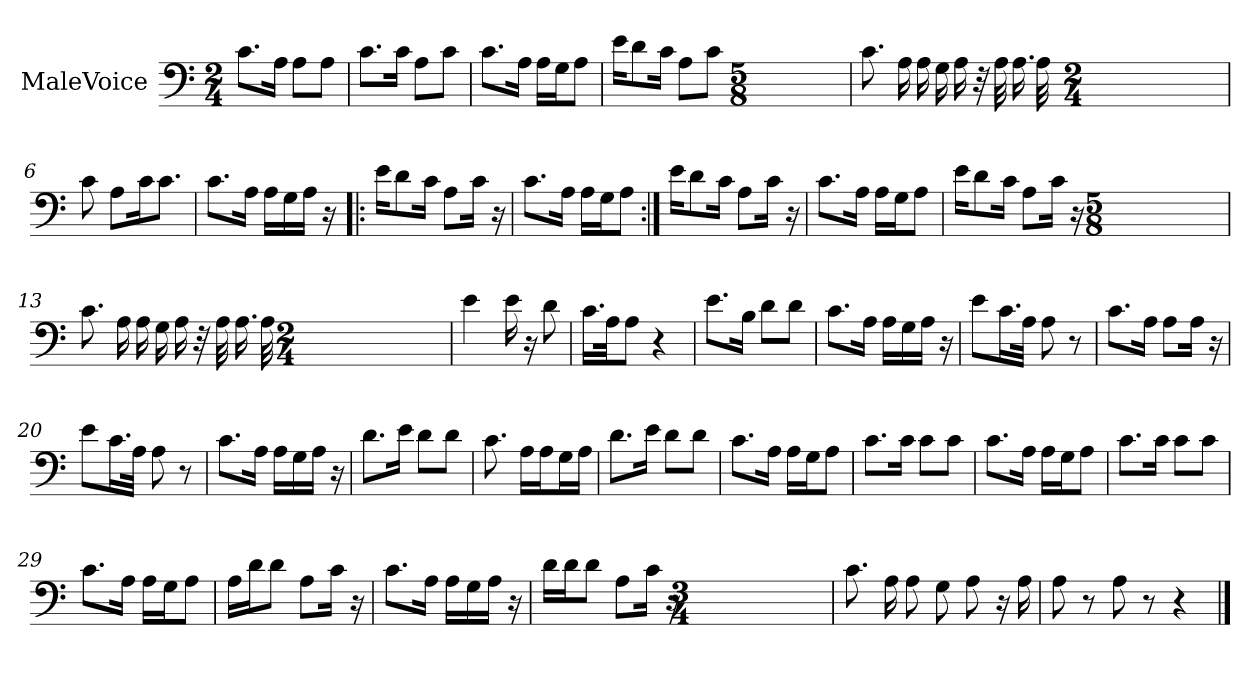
**kern
*part1
*staff1
*I"MaleVoice
*clefF4
*k[]
*M2/4
*MM63
=1
8.c\L
16A\Jk
8A\L
8A\J
=2
8.c\L
16c\Jk
8A\L
8c\J
=3
8.c\L
16A\Jk
16A\LL
16G\J
8A\J
=4
16e\KL
8d\
16c\Jk
8A\L
8c\J
*M5/8
=5
8.c
16A
16A
16G
16A
32r
32A
16.A
32A
*M2/4
=6
8c
8A\L
16c\K
8.c\J
=7
8.c\L
16A\Jk
16A\LL
16G\
16A\JJ
16r
=8!|:
16e\KL
8d\
16c\Jk
8A\L
16c\Jk
16r
=9
8.c\L
16A\Jk
16A\LL
16G\J
8A\J
=10:|!
16e\KL
8d\
16c\Jk
8A\L
16c\Jk
16r
=11
8.c\L
16A\Jk
16A\LL
16G\J
8A\J
=12
16e\KL
8d\
16c\Jk
8A\L
16c\Jk
16r
*M5/8
=13
8.c
16A
16A
16G
16A
32r
32A
16.A
32A
*M2/4
=14
4e
16e
16r
8d
=15
16.c\LL
32A\Jk
8A\J
4r
=16
8.e\L
16B\Jk
8d\L
8d\J
=17
8.c\L
16A\Jk
16A\LL
16G\
16A\JJ
16r
=18
8e\L
16.c\L
32A\JJk
8A
8r
=19
8.c\L
16A\Jk
8A\L
16A\Jk
16r
=20
8e\L
16.c\L
32A\JJk
8A
8r
=21
8.c\L
16A\Jk
16A\LL
16G\
16A\JJ
16r
=22
8.d\L
16e\Jk
8d\L
8d\J
=23
8.c
16A\LL
16A\J
16G\L
16A\JJ
=24
8.d\L
16e\Jk
8d\L
8d\J
=25
8.c\L
16A\Jk
16A\LL
16G\J
8A\J
=26
8.c\L
16c\Jk
8c\L
8c\J
=27
8.c\L
16A\Jk
16A\LL
16G\J
8A\J
=28
8.c\L
16c\Jk
8c\L
8c\J
=29
8.c\L
16A\Jk
16A\LL
16G\J
8A\J
=30
16A\LL
16d\J
8d\J
8A\L
16c\Jk
16r
=31
8.c\L
16A\Jk
16A\LL
16G\
16A\JJ
16r
=32
16d\LL
16d\J
8d\J
8A\L
16c\Jk
16r
*M3/4
=33
8.c
16A
8A
8G
8A
16r
16A
=34
8A
8r
8A
8r
4r
==
*-
